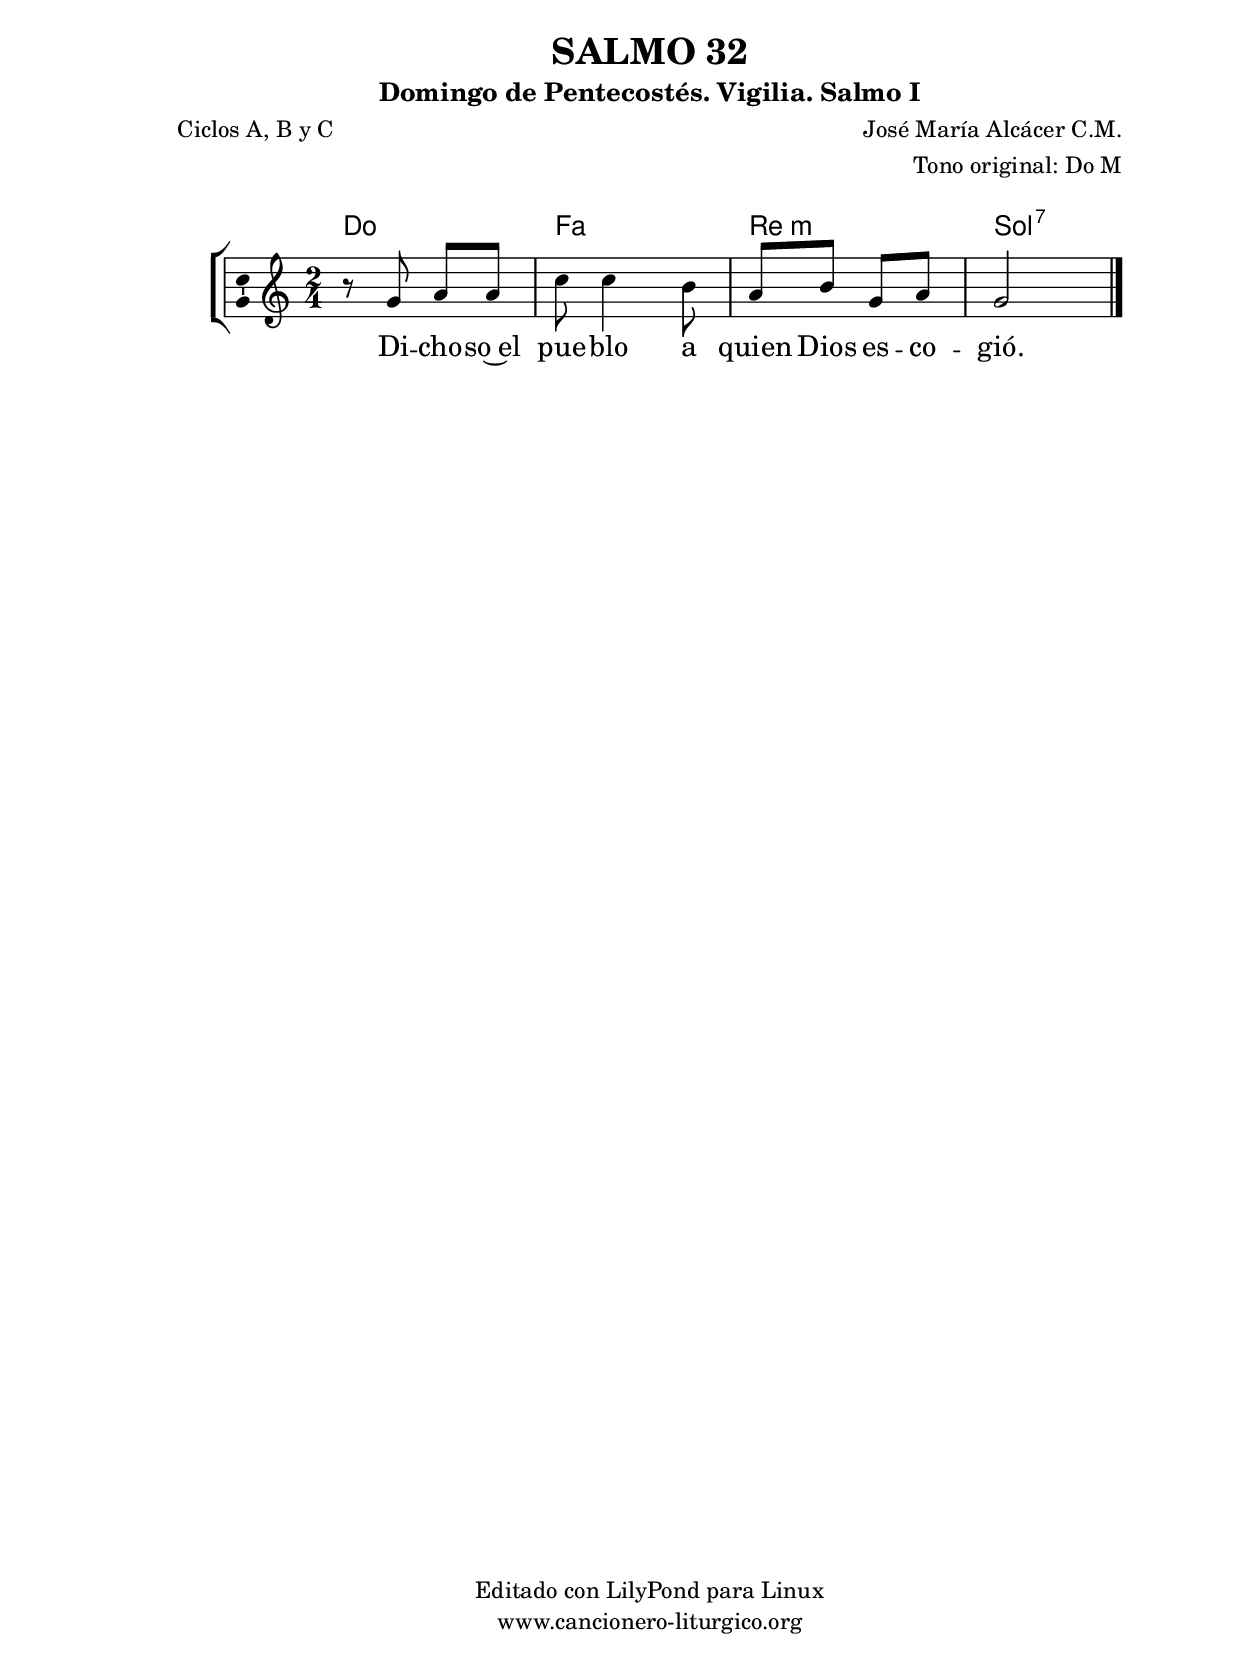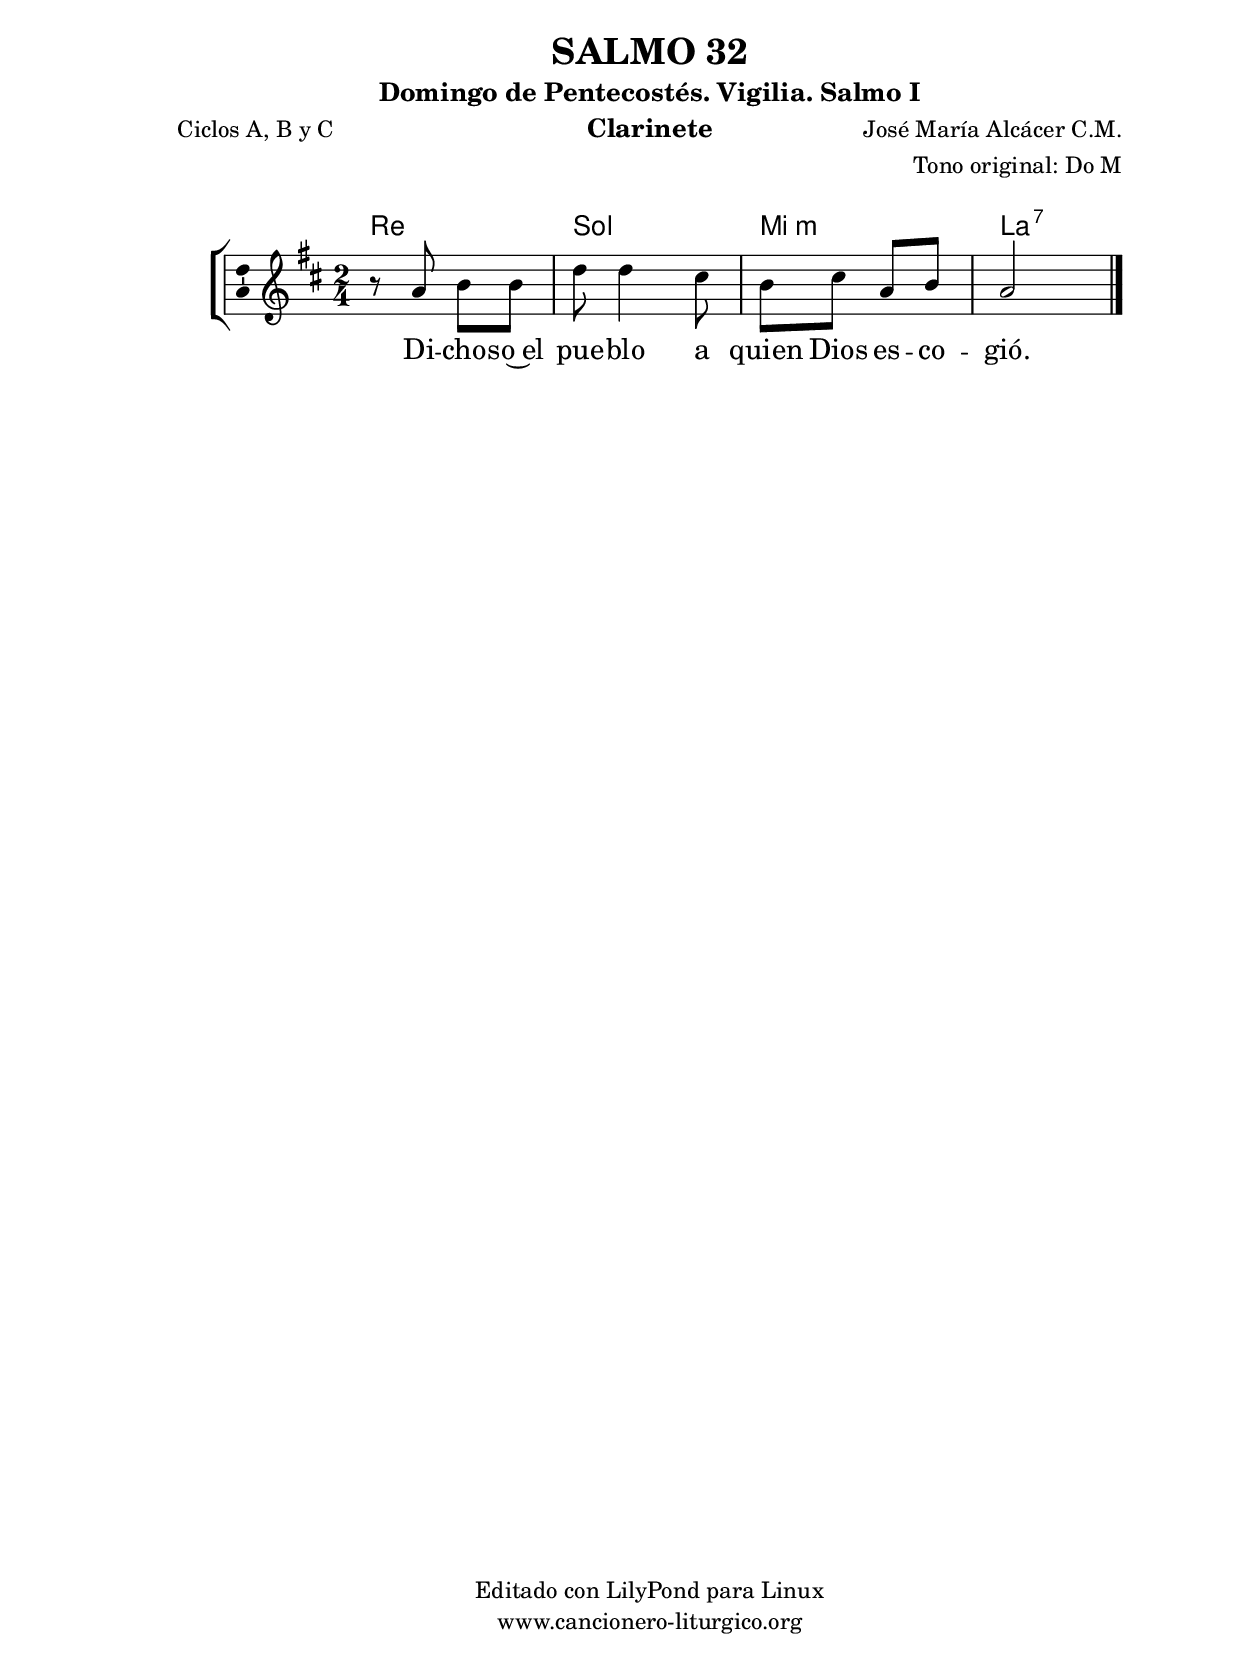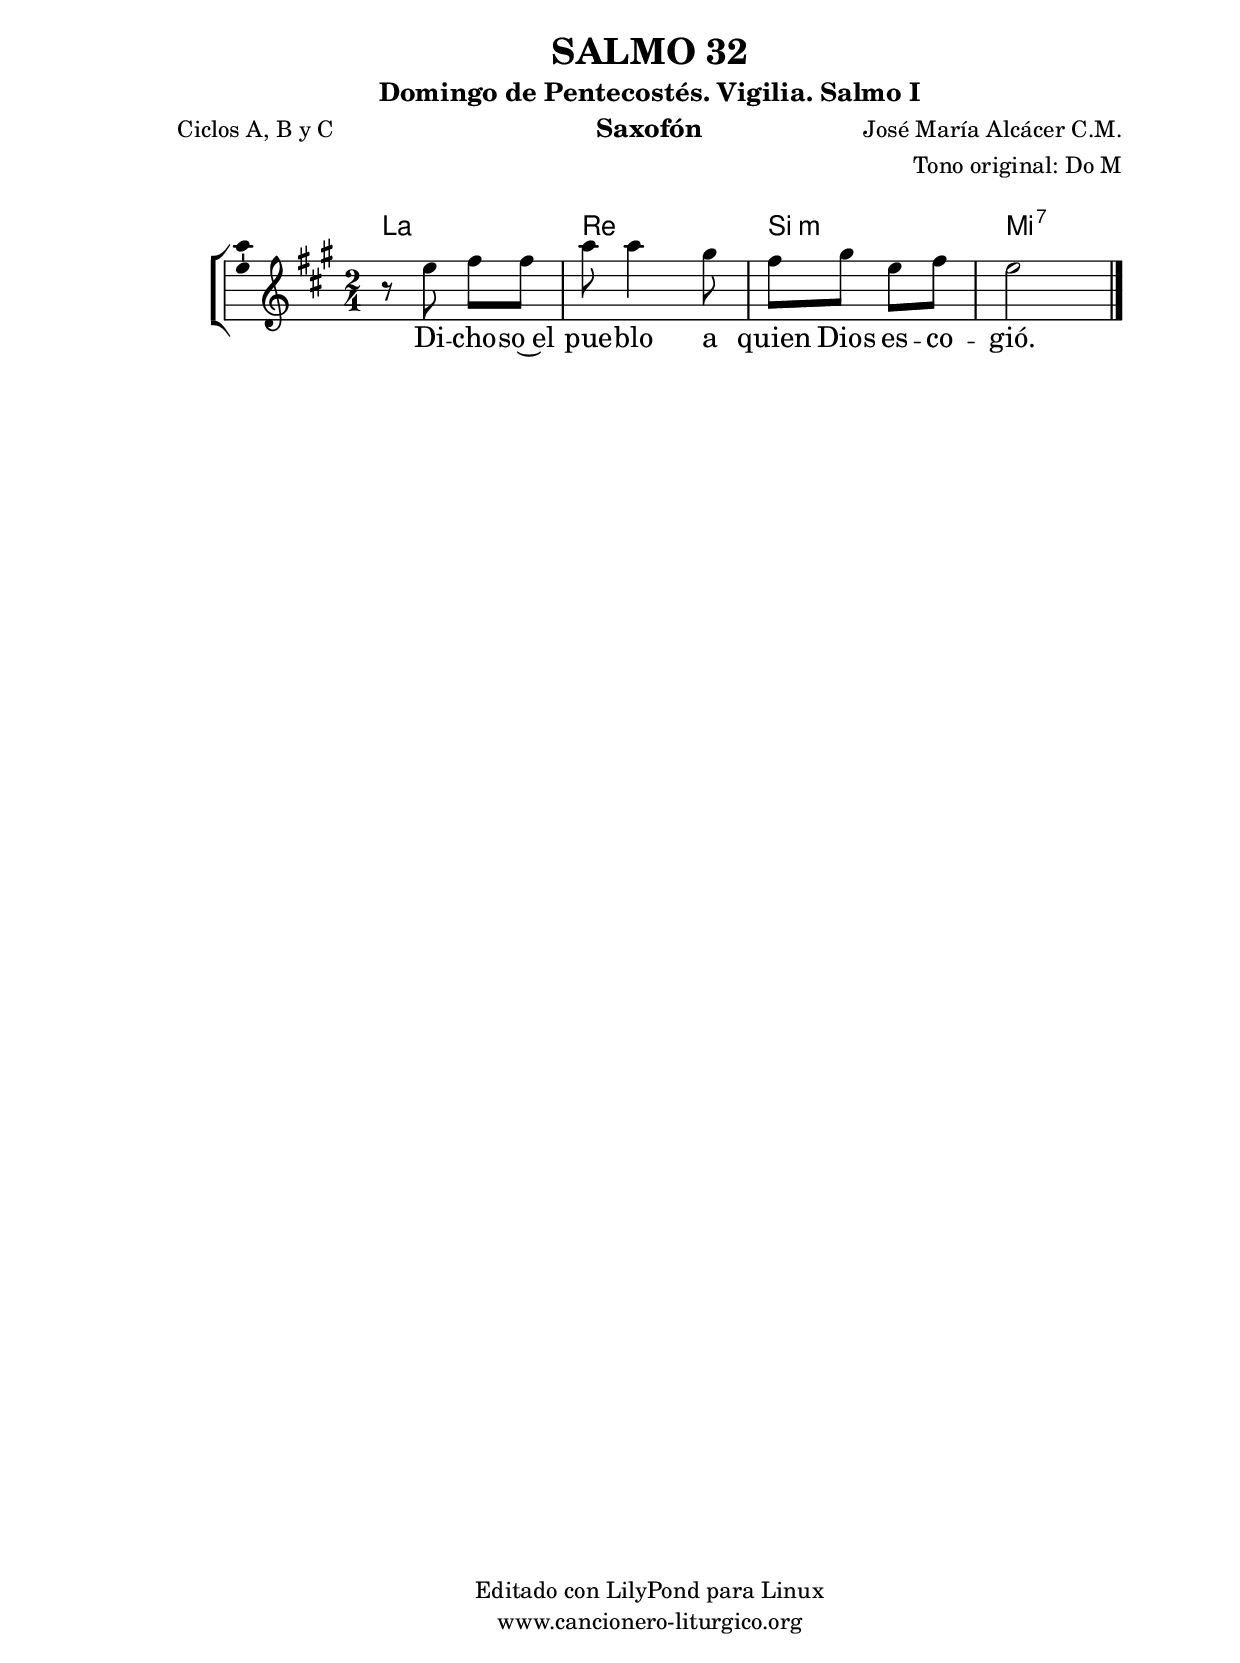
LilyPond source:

%
%para convertir .midi en .wav:
%timidity filename.midi -Ow -o finename.wav
%
%
%Para convertir de .wav a .mp3:
%lame -h -m j filename.wav
%
%
%para escuchar el midi:
%timidity nombrefichero.midi
%


%versión de lilypond para la que se ha escrito esta partitura:
\version "2.16.0"

	%Tamaño papel
	#(set-default-paper-size "a4")
	%Tamaño partitura
	#(set-global-staff-size 20)
	%No responde al pulsar sobre una nota
	#(ly:set-option 'point-and-click #f)

%parámetros del encabezamiento:
\header {
	title = "SALMO 32"
	subtitle = "Domingo de Pentecostés. Vigilia. Salmo I"
	composer = "José María Alcácer C.M."
	poet = "Ciclos A, B y C"
	meter = ""
	arranger = "Tono original: Do M"
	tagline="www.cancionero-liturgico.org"
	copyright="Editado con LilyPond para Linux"
	}

%parámetros asociados al papel:
\paper  {
	oddHeaderMarkup = \markup {\fill-line { \on-the-fly #not-first-page \fromproperty #'header:title \on-the-fly #not-first-page \fromproperty #'header:composer }}
	evenHeaderMarkup = \markup {\fill-line { \fromproperty #'header:composer \fromproperty #'header:title }}
	#(set-paper-size "a4")
	print-page-number = ##f
	first-page-number = 1
	print-first-page-number = ##f
%	head-separation = 3.0 \cm
	top-margin = 2.0 \cm
	bottom-margin = 0.5\cm
%%%	bottom-margin = -1.0\cm
	left-margin = 3.0 \cm
	line-width = 16.0 \cm 
	indent = 8\mm
	interscoreline = 2.\mm
	between-system-space = 15\mm
%	para que las partituras no llenen la hoja:
	ragged-bottom = ##t
%	idem para la última hoja:
	ragged-last-bottom = ##f
%	para que las partituras llenen el ancho del papel:
	ragged-last = ##f
	after-title-space = 2.5 \cm
%page-count=1
%system-count=8

	%Flexible Vertical Spacing
%	markup-markup-spacing =
%	#'((basic-distance . 15) (minimum-distance . 15) (padding . 3))
	markup-system-spacing =
	#'((basic-distance . 15) (minimum-distance . 15) (padding . 3))
	system-system-spacing =
	#'((basic-distance . 15) (minimum-distance . 15) (padding . 3))
	score-system-spacing =
	#'((basic-distance . 15) (minimum-distance . 15) (padding . 5))
%	top-system-spacing = % header
%	#'((basic-distance . 8) (minimum-distance . 0) (padding . 3))
%	top-markup-spacing =
%	#'((basic-distance . 20) (minimum-distance . 20) (padding . 3))
	last-bottom-spacing = % footer
	#'((basic-distance . 5) (minimum-distance . 5) (padding . 3))
%	score-markup-spacing =
%	#'((basic-distance . 16) (minimum-distance . 13) (padding . 3))

	}


%parámetros que afectan a toda la partitura:
global =  {
	%clave de sol (G):
	\clef G
	%armadura:
%	\transpose f a
	\key c \major
	\tempo 4=60
	\set Score.tempoHideNote = ##t
	}


acordes = {
	\italianChords
	\chordmode {
%	\transpose f a
{

c2 f d:m g:7

	}
	}
}

melodia = 
%	\transpose f a
{
	\relative c''{

\time 2/4
r8 g8 a a
c8 c4 b8
a8 b g a
g2

	\bar "|."
	}
	}


texto = \lyricmode {
Di -- cho -- so~el pue -- blo
a quien Dios es -- co -- gió.
	}


acordesStaff = \context ChordNames = acordesStaff <<
	\set chordChanges = ##t
	\acordes
	>>


vozStaff = \context Voice = vozStaff
\with {\consists "Ambitus_engraver"}
<<
%	\set Staff.instrumentName = ""
%	\set Staff.shortInstrumentName = ""
%	\set Staff.midiInstrument = #"clarinet"
%	\set Staff.midiInstrument = #"cello"
%	\set Staff.midiInstrument = #"flute"
	\set Staff.midiInstrument = #"electric guitar (jazz)"
%	\set Staff.midiInstrument = #"english horn"
%	\set Staff.midiInstrument = #"violin"
%	\set Staff.midiInstrument = #"glockenspiel"
	\set Staff.midiMinimumVolume = #0.7
	\set Staff.midiMaximumVolume = #0.9
	\global
	\melodia
	>>


textoStaff = \context Lyrics = textoStaff <<
	\lyricsto vozStaff \texto
	>>

\book {
	\score {
		\context ChoirStaff {
			\override StaffGroup.SystemStartBracket #'collapse-height = #1
			\override Score.SystemStartBar #'collapse-height = #1
			<<
			\acordesStaff
			\vozStaff
			\textoStaff
			>>
			}
		\layout {
	    		\context {
				\Lyrics
				\override LyricText #'font-size = #2
				}
	   		 \context {
				\Score
				%fontSize = #3
				\override StaffSymbol #'staff-space = #(magstep +3)
				%\override Beam #'thickness = #0.55
				%\override SpacingSpanner #'spacing-increment = #1.0
				%\override Slur #'height-limit = #1.5
				}
			}
		}
	\score {
		\unfoldRepeats
		\context ChoirStaff {
			<<
			\acordesStaff
			\vozStaff
			>>
			}
		\midi {
	  		\context {
	  			\Score
				tempoWholesPerMinute = #(ly:make-moment 70 4)
				}
			}
		}
	}

%Partitura para clarinete
#(define output-suffix "C")
\book {
	\header{
		instrument = "Clarinete"
		}
	\score {
		\context ChoirStaff {
			\override StaffGroup.SystemStartBracket #'collapse-height = #1
			\override Score.SystemStartBar #'collapse-height = #1
\transpose c d
			<<
			\acordesStaff
			\vozStaff
			\textoStaff
			>>
			}
		\layout {
	    		\context {
				\Lyrics
				\override LyricText #'font-size = #2
				}
	   		 \context {
				\Score
				%fontSize = #3
				\override StaffSymbol #'staff-space = #(magstep +3)
				%\override Beam #'thickness = #0.55
				%\override SpacingSpanner #'spacing-increment = #1.0
				%\override Slur #'height-limit = #1.5
				}
			}
		}
	}

%Partitura para saxofón
#(define output-suffix "S")
\book {
	\header{
		instrument = "Saxofón"
		}
	\score {
		\context ChoirStaff {
			\override StaffGroup.SystemStartBracket #'collapse-height = #1
			\override Score.SystemStartBar #'collapse-height = #1
\transpose c a
			<<
			\acordesStaff
			\vozStaff
			\textoStaff
			>>
			}
		\layout {
	    		\context {
				\Lyrics
				\override LyricText #'font-size = #2
				}
	   		 \context {
				\Score
				%fontSize = #3
				\override StaffSymbol #'staff-space = #(magstep +3)
				%\override Beam #'thickness = #0.55
				%\override SpacingSpanner #'spacing-increment = #1.0
				%\override Slur #'height-limit = #1.5
				}
			}
		}
	}

